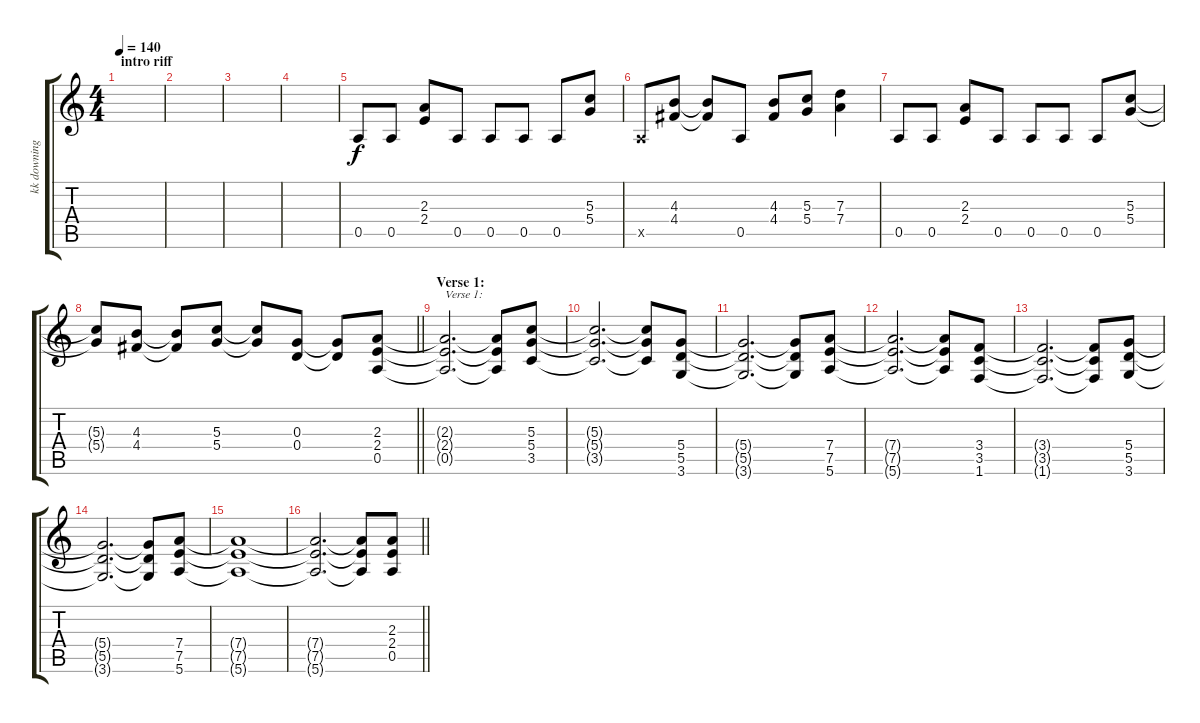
\track ("kk downing" "kk downing") {instrument distortionguitar}
\staff {score tabs}
\tuning (E4 B3 G3 D3 A2 E2) {hide}
\ts (4 4)
\section ("" "intro riff")
\tempo 140
\clef g2
\ks c
|
|
|
|
0.5.8 0.5.8 (2.3 2.4).8 0.5.8 0.5.8 0.5.8 0.5.8 (5.3 5.4).8 |
0.5{x}.8 (4.3 4.4).8 (4.3{t} 4.4{t}).8 0.5.8 (4.3 4.4).8 (5.3 5.4).8 (7.3 7.4).4 |
0.5.8 0.5.8 (2.3 2.4).8 0.5.8 0.5.8 0.5.8 0.5.8 (5.3 5.4).8 |
\barLineRight lightlight
(5.3{t} 5.4{t}).8 (4.3 4.4).8 (4.3{t} 4.4{t}).8 (5.3 5.4).8 (5.3{t} 5.4{t}).8 (0.3 0.4).8 (0.3{t} 0.4{t}).8 (2.3 2.4 0.5).8 |
\section ("" "Verse 1:")
(2.3{t} 2.4{t} 0.5{t}).2{d txt "Verse 1:"} (2.3{t} 2.4{t} 0.5{t}).8 (5.3 5.4 3.5).8 |
(5.3{t} 5.4{t} 3.5{t}).2{d} (5.3{t} 5.4{t} 3.5{t}).8 (5.4 5.5 3.6).8 |
(5.4{t} 5.5{t} 3.6{t}).2{d} (5.4{t} 5.5{t} 3.6{t}).8 (7.4 7.5 5.6).8 |
(7.4{t} 7.5{t} 5.6{t}).2{d} (7.4{t} 7.5{t} 5.6{t}).8 (3.4 3.5 1.6).8 |
(3.4{t} 3.5{t} 1.6{t}).2{d} (3.4{t} 3.5{t} 1.6{t}).8 (5.4 5.5 3.6).8 |
(5.4{t} 5.5{t} 3.6{t}).2{d} (5.4{t} 5.5{t} 3.6{t}).8 (7.4 7.5 5.6).8 |
(7.4{t} 7.5{t} 5.6{t}).1 |
\barLineRight lightlight
(7.4{t} 7.5{t} 5.6{t}).2{d} (7.4{t} 7.5{t} 5.6{t}).8 (2.3 2.4 0.5).8
